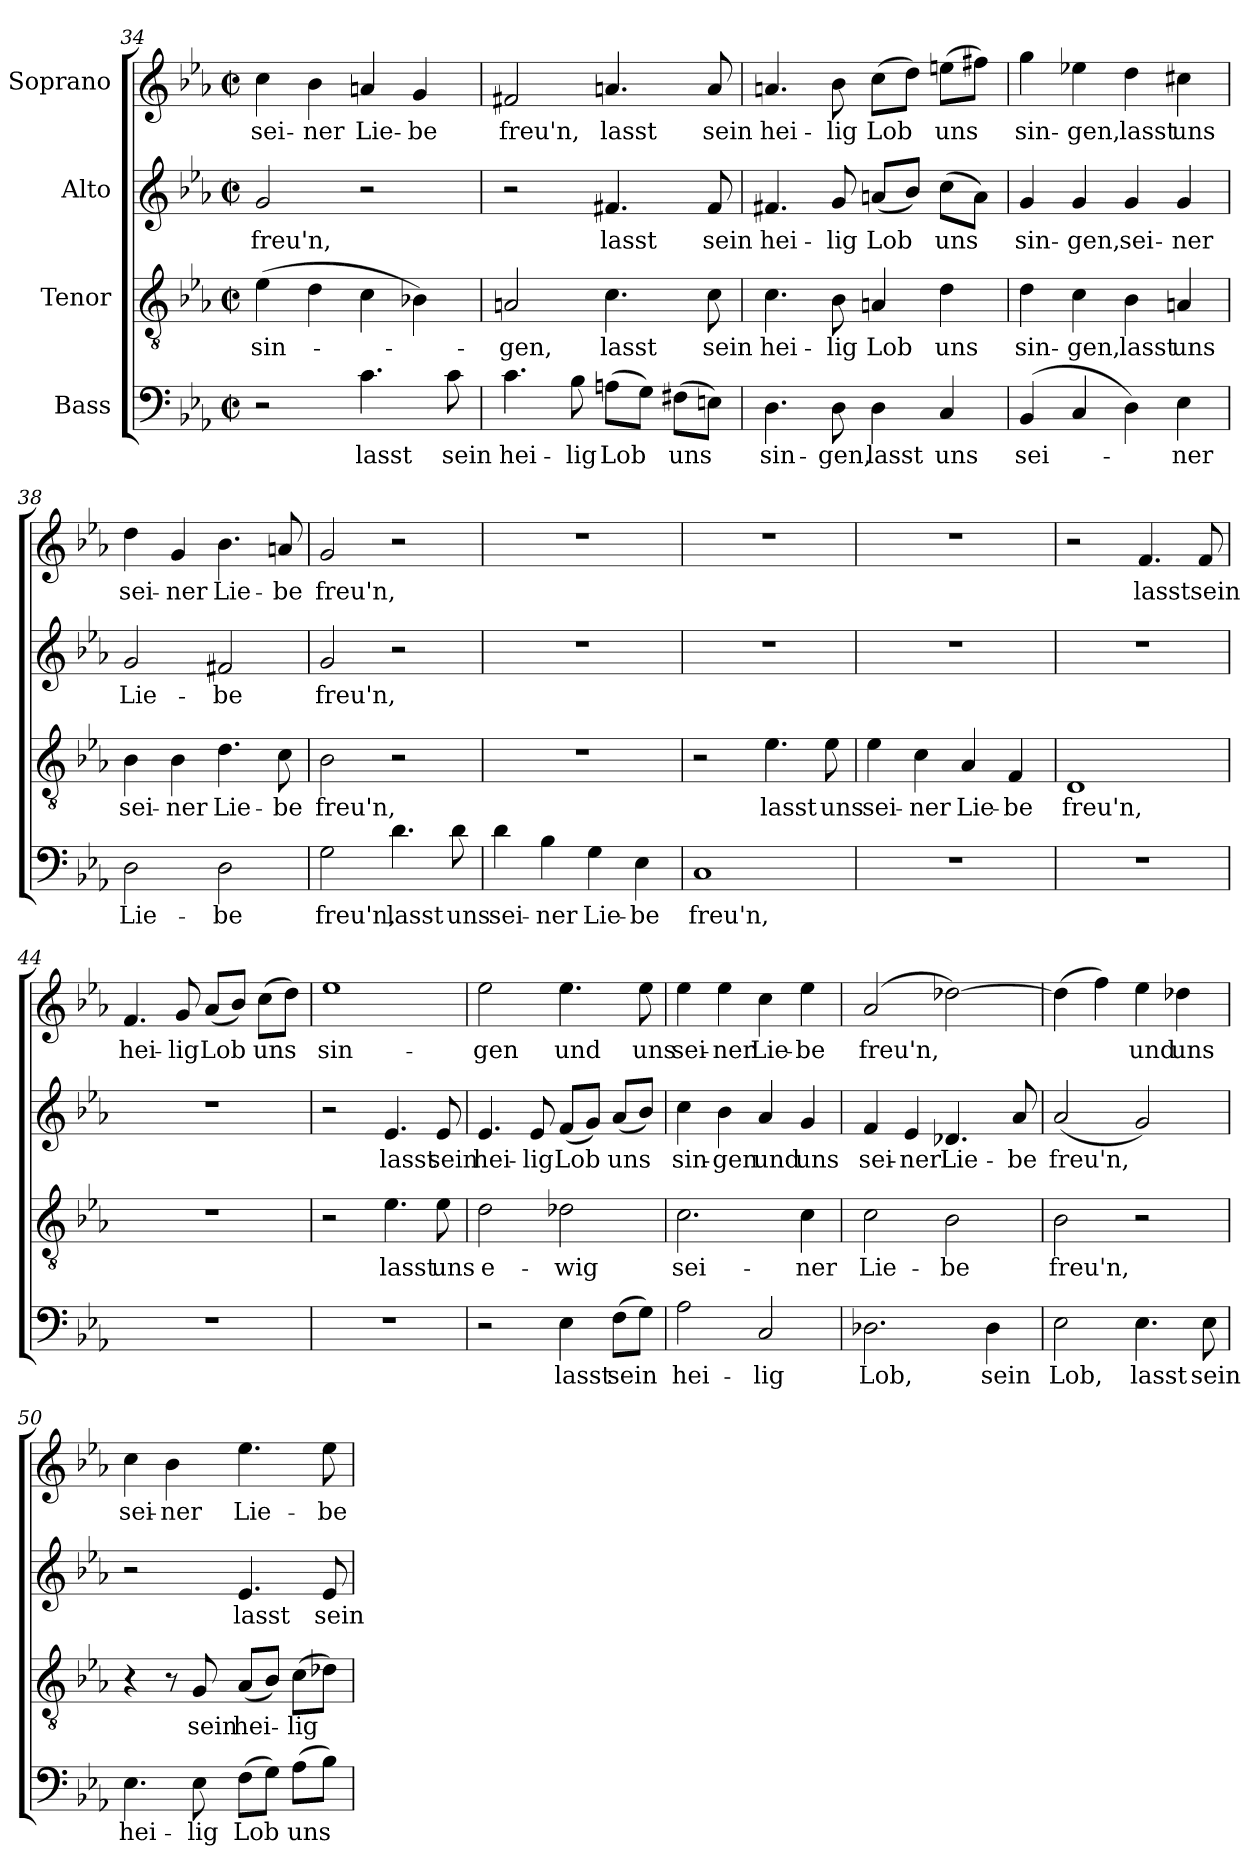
**kern	**text	**kern	**text	**kern	**text	**kern	**text
*part4	*part4	*part3	*part3	*part2	*part2	*part1	*part1
*staff4	*staff4	*staff3	*staff3	*staff2	*staff2	*staff1	*staff1
*I"Bass	*	*I"Tenor	*	*I"Alto	*	*I"Soprano	*
*clefF4	*	*clefGv2	*	*clefG2	*	*clefG2	*
*k[b-e-a-]	*	*k[b-e-a-]	*	*k[b-e-a-]	*	*k[b-e-a-]	*
*E-:	*	*E-:	*	*E-:	*	*E-:	*
*M2/2	*	*M2/2	*	*M2/2	*	*M2/2	*
*met(c|)	*	*met(c|)	*	*met(c|)	*	*met(c|)	*
=34	=34	=34	=34	=34	=34	=34	=34
!	!	!	!LO:LY:b	!	!LO:LY:b	!	!LO:LY:b
2r	.	(>4e-\	sin-	2g/	freu'n,	4cc\	sei-
!	!	!	!	!	!	!	!LO:LY:b
.	.	4d\	.	.	.	4b-\	-ner
!	!LO:LY:b	!	!	!	!	!	!LO:LY:b
4.c\	lasst	4c\	.	2r	.	4an/	Lie-
!	!	!	!	!	!	!	!LO:LY:b
.	.	4B-X\)	.	.	.	4g/	-be
!	!LO:LY:b	!	!	!	!	!	!
8c\	sein	.	.	.	.	.	.
=35	=35	=35	=35	=35	=35	=35	=35
!	!LO:LY:b	!	!LO:LY:b	!	!	!	!LO:LY:b
4.c\	hei-	2An/	-gen,	2r	.	2f#X/	freu'n,
!	!LO:LY:b	!	!	!	!	!	!
8B-\	-lig	.	.	.	.	.	.
!	!LO:LY:b	!	!LO:LY:b	!	!LO:LY:b	!	!LO:LY:b
(>8An\L	Lob	4.c\	lasst	4.f#X/	lasst	4.an/	lasst
8G\J)	.	.	.	.	.	.	.
!	!LO:LY:b	!	!	!	!	!	!
(>8F#X\L	uns	.	.	.	.	.	.
!	!	!	!LO:LY:b	!	!LO:LY:b	!	!LO:LY:b
8En\J)	.	8c\	sein	8f#/	sein	8a/	sein
!!LO:LB:g=z
=36	=36	=36	=36	=36	=36	=36	=36
!	!LO:LY:b	!	!LO:LY:b	!	!LO:LY:b	!	!LO:LY:b
4.D\	sin-	4.c\	hei-	4.f#X/	hei-	4.an/	hei-
!	!LO:LY:b	!	!LO:LY:b	!	!LO:LY:b	!	!LO:LY:b
8D\	-gen,	8B-\	-lig	8g/	-lig	8b-\	-lig
!	!LO:LY:b	!	!LO:LY:b	!	!LO:LY:b	!	!LO:LY:b
4D\	lasst	4An/	Lob	(<8an/L	Lob	(>8cc\L	Lob
.	.	.	.	8b-/J)	.	8dd\J)	.
!	!LO:LY:b	!	!LO:LY:b	!	!LO:LY:b	!	!LO:LY:b
4C/	uns	4d\	uns	(>8cc\L	uns	(>8een\L	uns
.	.	.	.	8a\J)	.	8ff#X\J)	.
=37	=37	=37	=37	=37	=37	=37	=37
!	!LO:LY:b	!	!LO:LY:b	!	!LO:LY:b	!	!LO:LY:b
(4BB-/	sei-	4d\	sin-	4g/	sin-	4gg\	sin-
!	!	!	!LO:LY:b	!	!LO:LY:b	!	!LO:LY:b
4C/	.	4c\	-gen,	4g/	-gen,	4ee-X\	-gen,
!	!	!	!LO:LY:b	!	!LO:LY:b	!	!LO:LY:b
4D\)	.	4B-\	lasst	4g/	sei-	4dd\	lasst
!	!LO:LY:b	!	!LO:LY:b	!	!LO:LY:b	!	!LO:LY:b
4E-\	-ner	4An/	uns	4g/	-ner	4cc#X\	uns
=38	=38	=38	=38	=38	=38	=38	=38
!	!LO:LY:b	!	!LO:LY:b	!	!LO:LY:b	!	!LO:LY:b
2D\	Lie-	4B-\	sei-	2g/	Lie-	4dd\	sei-
!	!	!	!LO:LY:b	!	!	!	!LO:LY:b
.	.	4B-\	-ner	.	.	4g/	-ner
!	!LO:LY:b	!	!LO:LY:b	!	!LO:LY:b	!	!LO:LY:b
2D\	-be	4.d\	Lie-	2f#X/	-be	4.b-\	Lie-
!	!	!	!LO:LY:b	!	!	!	!LO:LY:b
.	.	8c\	-be	.	.	8an/	-be
=39	=39	=39	=39	=39	=39	=39	=39
!	!LO:LY:b	!	!LO:LY:b	!	!LO:LY:b	!	!LO:LY:b
2G\	freu'n,	2B-\	freu'n,	2g/	freu'n,	2g/	freu'n,
!	!LO:LY:b	!	!	!	!	!	!
4.d\	lasst	2r	.	2r	.	2r	.
!	!LO:LY:b	!	!	!	!	!	!
8d\	uns	.	.	.	.	.	.
!!LO:LB:g=z
=40	=40	=40	=40	=40	=40	=40	=40
!	!LO:LY:b	!	!	!	!	!	!
4d\	sei-	1r	.	1r	.	1r	.
!	!LO:LY:b	!	!	!	!	!	!
4B-\	-ner	.	.	.	.	.	.
!	!LO:LY:b	!	!	!	!	!	!
4G\	Lie-	.	.	.	.	.	.
!	!LO:LY:b	!	!	!	!	!	!
4E-\	-be	.	.	.	.	.	.
=41	=41	=41	=41	=41	=41	=41	=41
!	!LO:LY:b	!	!	!	!	!	!
1C	freu'n,	2r	.	1r	.	1r	.
!	!	!	!LO:LY:b	!	!	!	!
.	.	4.e-\	lasst	.	.	.	.
!	!	!	!LO:LY:b	!	!	!	!
.	.	8e-\	uns	.	.	.	.
=42	=42	=42	=42	=42	=42	=42	=42
!	!	!	!LO:LY:b	!	!	!	!
1r	.	4e-\	sei-	1r	.	1r	.
!	!	!	!LO:LY:b	!	!	!	!
.	.	4c\	-ner	.	.	.	.
!	!	!	!LO:LY:b	!	!	!	!
.	.	4A-/	Lie-	.	.	.	.
!	!	!	!LO:LY:b	!	!	!	!
.	.	4F/	-be	.	.	.	.
=43	=43	=43	=43	=43	=43	=43	=43
!	!	!	!LO:LY:b	!	!	!	!
1r	.	1D	freu'n,	1r	.	2r	.
!	!	!	!	!	!	!	!LO:LY:b
.	.	.	.	.	.	4.f/	lasst
!	!	!	!	!	!	!	!LO:LY:b
.	.	.	.	.	.	8f/	sein
!!LO:PB:g=z
=44	=44	=44	=44	=44	=44	=44	=44
!	!	!	!	!	!	!	!LO:LY:b
1r	.	1r	.	1r	.	4.f/	hei-
!	!	!	!	!	!	!	!LO:LY:b
.	.	.	.	.	.	8g/	-lig
!	!	!	!	!	!	!	!LO:LY:b
.	.	.	.	.	.	(<8a-/L	Lob
.	.	.	.	.	.	8b-/J)	.
!	!	!	!	!	!	!	!LO:LY:b
.	.	.	.	.	.	(>8cc\L	uns
.	.	.	.	.	.	8dd\J)	.
=45	=45	=45	=45	=45	=45	=45	=45
!	!	!	!	!	!	!	!LO:LY:b
1r	.	2r	.	2r	.	1ee-	sin-
!	!	!	!LO:LY:b	!	!LO:LY:b	!	!
.	.	4.e-\	lasst	4.e-/	lasst	.	.
!	!	!	!LO:LY:b	!	!LO:LY:b	!	!
.	.	8e-\	uns	8e-/	sein	.	.
=46	=46	=46	=46	=46	=46	=46	=46
!	!	!	!LO:LY:b	!	!LO:LY:b	!	!LO:LY:b
2r	.	2d\	e-	4.e-/	hei-	2ee-\	-gen
!	!	!	!	!	!LO:LY:b	!	!
.	.	.	.	8e-/	-lig	.	.
!	!LO:LY:b	!	!LO:LY:b	!	!LO:LY:b	!	!LO:LY:b
4E-\	lasst	2d-X\	-wig	(<8f/L	Lob	4.ee-\	und
.	.	.	.	8g/J)	.	.	.
!	!LO:LY:b	!	!	!	!LO:LY:b	!	!
(>8F\L	sein	.	.	(<8a-/L	uns	.	.
!	!	!	!	!	!	!	!LO:LY:b
8G\J)	.	.	.	8b-/J)	.	8ee-\	uns
=47	=47	=47	=47	=47	=47	=47	=47
!	!LO:LY:b	!	!LO:LY:b	!	!LO:LY:b	!	!LO:LY:b
2A-\	hei-	2.c\	sei-	4cc\	sin-	4ee-\	sei-
!	!	!	!	!	!LO:LY:b	!	!LO:LY:b
.	.	.	.	4b-\	-gen	4ee-\	-ner
!	!LO:LY:b	!	!	!	!LO:LY:b	!	!LO:LY:b
2C/	-lig	.	.	4a-/	und	4cc\	Lie-
!	!	!	!LO:LY:b	!	!LO:LY:b	!	!LO:LY:b
.	.	4c\	-ner	4g/	uns	4ee-\	-be
!!LO:LB:g=z
=48	=48	=48	=48	=48	=48	=48	=48
!	!LO:LY:b	!	!LO:LY:b	!	!LO:LY:b	!	!LO:LY:b
2.D-X\	Lob,	2c\	Lie-	4f/	sei-	(2a-/	freu'n,
!	!	!	!	!	!LO:LY:b	!	!
.	.	.	.	4e-/	-ner	.	.
!	!	!	!LO:LY:b	!	!LO:LY:b	!	!
.	.	2B-\	-be	4.d-X/	Lie-	[2dd-X\)	.
!	!LO:LY:b	!	!	!	!	!	!
4D-\	sein	.	.	.	.	.	.
!	!	!	!	!	!LO:LY:b	!	!
.	.	.	.	8a-/	-be	.	.
=49	=49	=49	=49	=49	=49	=49	=49
!	!LO:LY:b	!	!LO:LY:b	!	!LO:LY:b	!	!
2E-\	Lob,	2B-\	freu'n,	(<2a-/	freu'n,	(>4dd-\]	.
.	.	.	.	.	.	4ff\)	.
!	!LO:LY:b	!	!	!	!	!	!LO:LY:b
4.E-\	lasst	2r	.	2g/)	.	4ee-\	und
!	!	!	!	!	!	!	!LO:LY:b
.	.	.	.	.	.	4dd-X\	uns
!	!LO:LY:b	!	!	!	!	!	!
8E-\	sein	.	.	.	.	.	.
=50	=50	=50	=50	=50	=50	=50	=50
!	!LO:LY:b	!	!	!	!	!	!LO:LY:b
4.E-\	hei-	4r	.	2r	.	4cc\	sei-
!	!	!	!	!	!	!	!LO:LY:b
.	.	8r	.	.	.	4b-\	-ner
!	!LO:LY:b	!	!LO:LY:b	!	!	!	!
8E-\	-lig	8G/	sein	.	.	.	.
!	!LO:LY:b	!	!LO:LY:b	!	!LO:LY:b	!	!LO:LY:b
(>8F\L	Lob	(<8A-/L	hei-	4.e-/	lasst	4.ee-\	Lie-
8G\J)	.	8B-/J)	.	.	.	.	.
!	!LO:LY:b	!	!LO:LY:b	!	!	!	!
(>8A-\L	uns	(>8c\L	-lig	.	.	.	.
!	!	!	!	!	!LO:LY:b	!	!LO:LY:b
8B-\J)	.	8d-X\J)	.	8e-/	sein	8ee-\	-be
=	=	=	=	=	=	=	=
*-	*-	*-	*-	*-	*-	*-	*-
